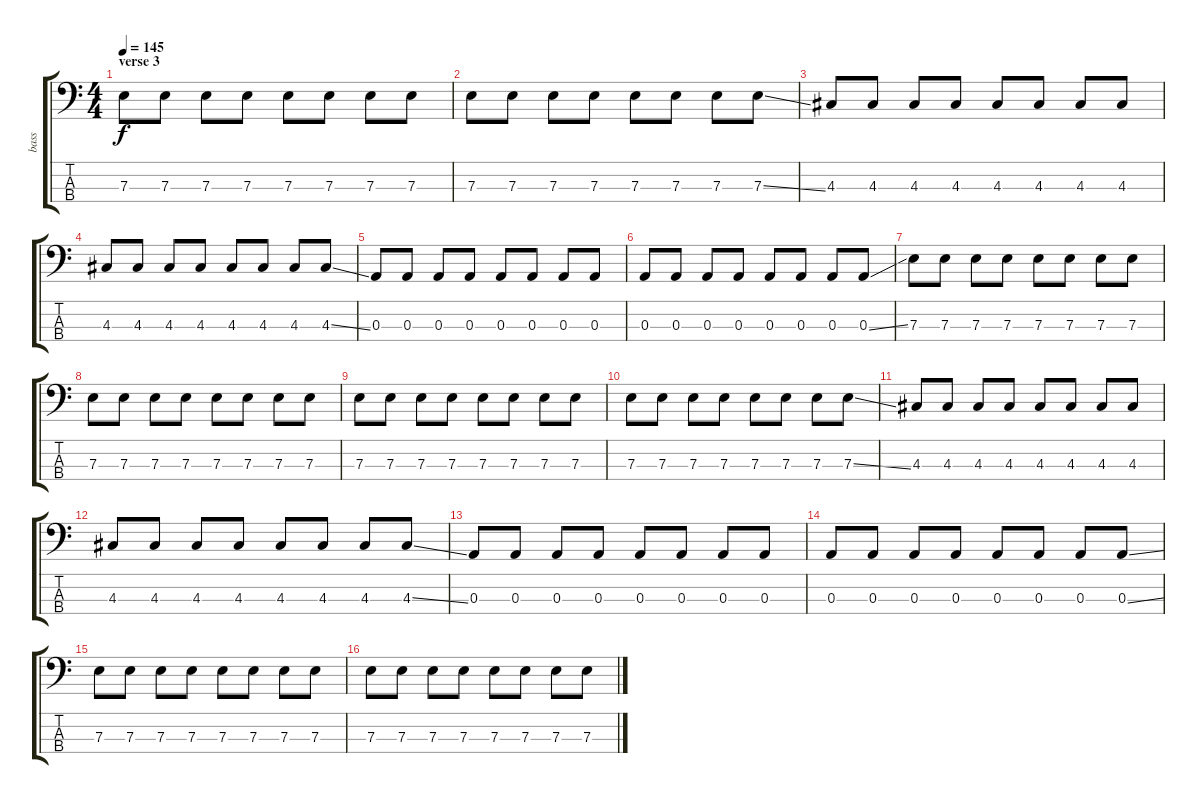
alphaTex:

\track ("bass" "bass") {instrument electricbassfinger}
\staff {score tabs}
\tuning (G2 D2 A1 E1) {hide}
\ts (4 4)
\section ("" "verse 3")
\tempo 145
\clef f4
\ks c
7.3.8{dy f} 7.3.8 7.3.8 7.3.8 7.3.8 7.3.8 7.3.8 7.3.8 |
7.3.8 7.3.8 7.3.8 7.3.8 7.3.8 7.3.8 7.3.8 7.3{ss}.8 |
4.3.8 4.3.8 4.3.8 4.3.8 4.3.8 4.3.8 4.3.8 4.3.8 |
4.3.8 4.3.8 4.3.8 4.3.8 4.3.8 4.3.8 4.3.8 4.3{ss}.8 |
0.3.8 0.3.8 0.3.8 0.3.8 0.3.8 0.3.8 0.3.8 0.3.8 |
0.3.8 0.3.8 0.3.8 0.3.8 0.3.8 0.3.8 0.3.8 0.3{ss}.8 |
7.3.8 7.3.8 7.3.8 7.3.8 7.3.8 7.3.8 7.3.8 7.3.8 |
7.3.8 7.3.8 7.3.8 7.3.8 7.3.8 7.3.8 7.3.8 7.3.8 |
7.3.8 7.3.8 7.3.8 7.3.8 7.3.8 7.3.8 7.3.8 7.3.8 |
7.3.8 7.3.8 7.3.8 7.3.8 7.3.8 7.3.8 7.3.8 7.3{ss}.8 |
4.3.8 4.3.8 4.3.8 4.3.8 4.3.8 4.3.8 4.3.8 4.3.8 |
4.3.8 4.3.8 4.3.8 4.3.8 4.3.8 4.3.8 4.3.8 4.3{ss}.8 |
0.3.8 0.3.8 0.3.8 0.3.8 0.3.8 0.3.8 0.3.8 0.3.8 |
0.3.8 0.3.8 0.3.8 0.3.8 0.3.8 0.3.8 0.3.8 0.3{ss}.8 |
7.3.8 7.3.8 7.3.8 7.3.8 7.3.8 7.3.8 7.3.8 7.3.8 |
7.3.8 7.3.8 7.3.8 7.3.8 7.3.8 7.3.8 7.3.8 7.3.8
